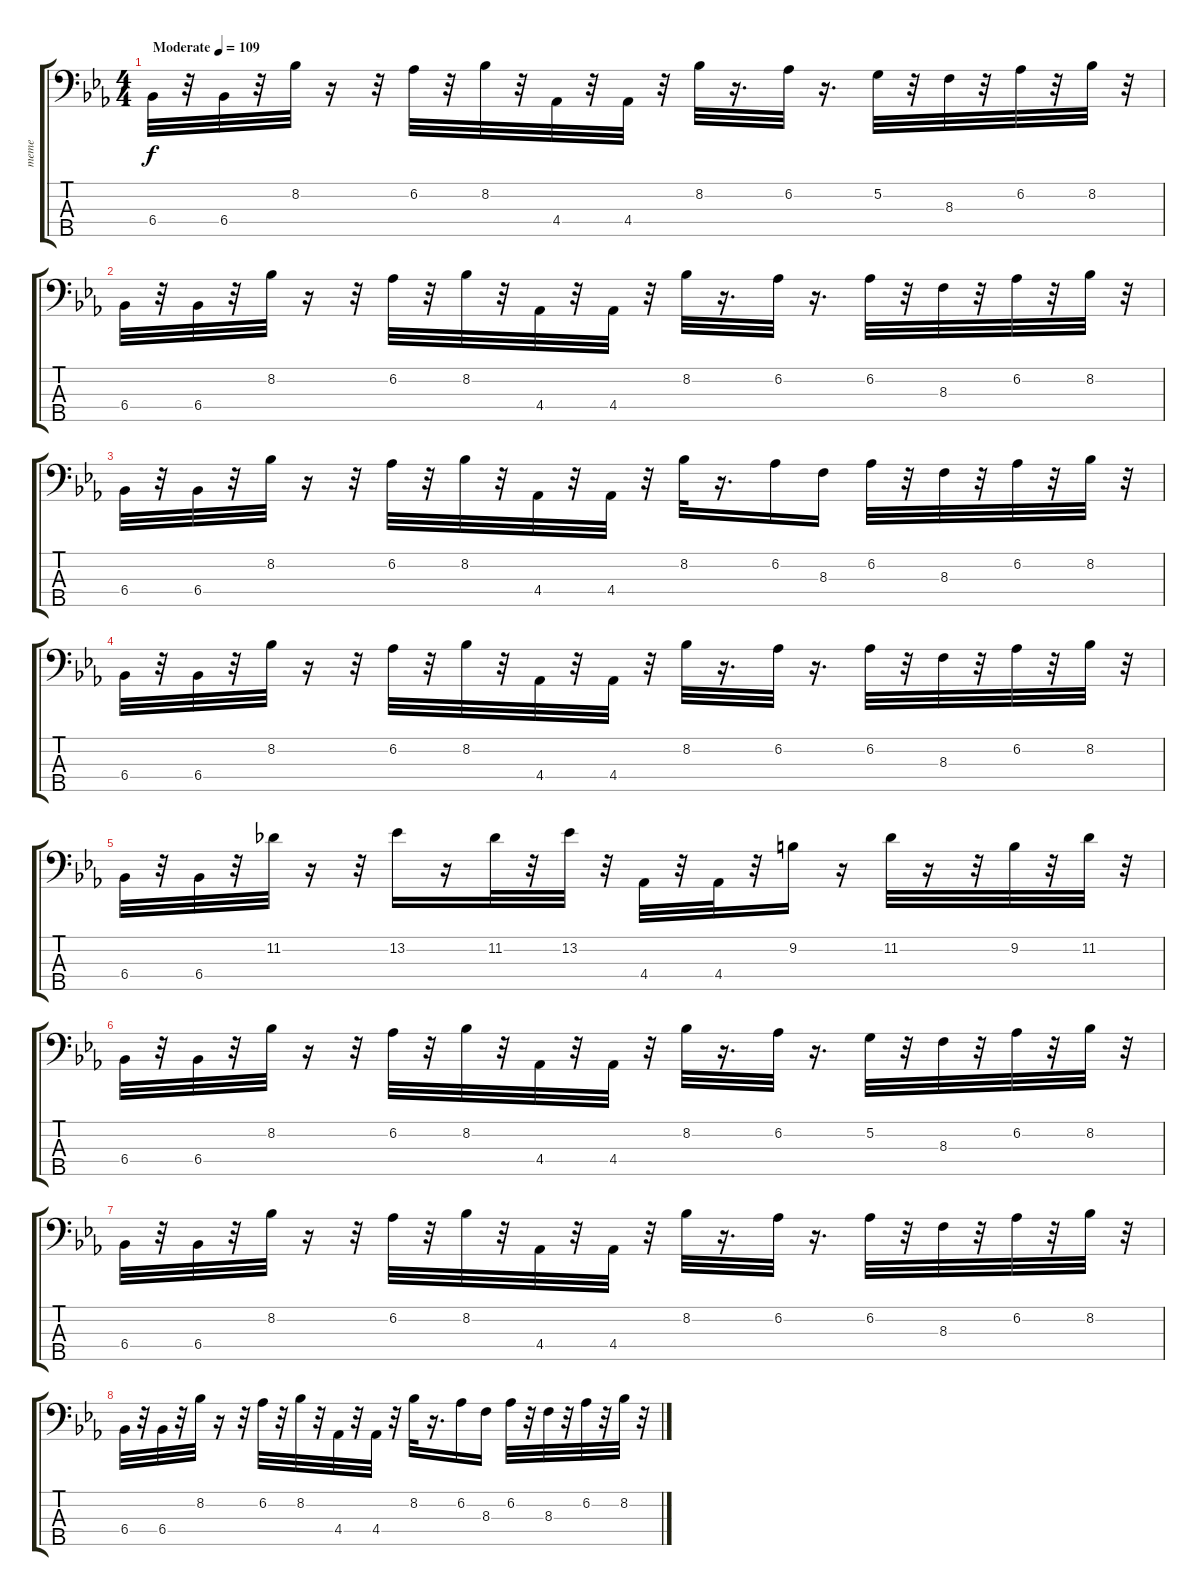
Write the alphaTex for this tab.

\track ("meme" "meme") {instrument slapbass1}
\staff {score tabs}
\tuning (G2 D2 A1 E1 B0) {hide}
\ts (4 4)
\tempo (109 "Moderate")
\clef f4
\ks eb
6.4.32{dy f instrument slapbass1} r.32 6.4.32 r.32 8.2.32 r.16 r.32 6.2.32 r.32 8.2.32 r.32 4.4.32 r.32 4.4.32 r.32 8.2.32 r.16{d} 6.2.32 r.16{d} 5.2.32 r.32 8.3.32 r.32 6.2.32 r.32 8.2.32 r.32 |
6.4.32 r.32 6.4.32 r.32 8.2.32 r.16 r.32 6.2.32 r.32 8.2.32 r.32 4.4.32 r.32 4.4.32 r.32 8.2.32 r.16{d} 6.2.32 r.16{d} 6.2.32 r.32 8.3.32 r.32 6.2.32 r.32 8.2.32 r.32 |
6.4.32 r.32 6.4.32 r.32 8.2.32 r.16 r.32 6.2.32 r.32 8.2.32 r.32 4.4.32 r.32 4.4.32 r.32 8.2.32 r.16{d} 6.2.16 8.3.16 6.2.32 r.32 8.3.32 r.32 6.2.32 r.32 8.2.32 r.32 |
6.4.32 r.32 6.4.32 r.32 8.2.32 r.16 r.32 6.2.32 r.32 8.2.32 r.32 4.4.32 r.32 4.4.32 r.32 8.2.32 r.16{d} 6.2.32 r.16{d} 6.2.32 r.32 8.3.32 r.32 6.2.32 r.32 8.2.32 r.32 |
6.4.32 r.32 6.4.32 r.32 11.2.32 r.16 r.32 13.2.16 r.16 11.2.32 r.32 13.2.32 r.32 4.4.32 r.32 4.4.32 r.32 9.2.16 r.16 11.2.32 r.16 r.32 9.2.32 r.32 11.2.32 r.32 |
6.4.32 r.32 6.4.32 r.32 8.2.32 r.16 r.32 6.2.32 r.32 8.2.32 r.32 4.4.32 r.32 4.4.32 r.32 8.2.32 r.16{d} 6.2.32 r.16{d} 5.2.32 r.32 8.3.32 r.32 6.2.32 r.32 8.2.32 r.32 |
6.4.32 r.32 6.4.32 r.32 8.2.32 r.16 r.32 6.2.32 r.32 8.2.32 r.32 4.4.32 r.32 4.4.32 r.32 8.2.32 r.16{d} 6.2.32 r.16{d} 6.2.32 r.32 8.3.32 r.32 6.2.32 r.32 8.2.32 r.32 |
6.4.32 r.32 6.4.32 r.32 8.2.32 r.16 r.32 6.2.32 r.32 8.2.32 r.32 4.4.32 r.32 4.4.32 r.32 8.2.32 r.16{d} 6.2.16 8.3.16 6.2.32 r.32 8.3.32 r.32 6.2.32 r.32 8.2.32 r.32
